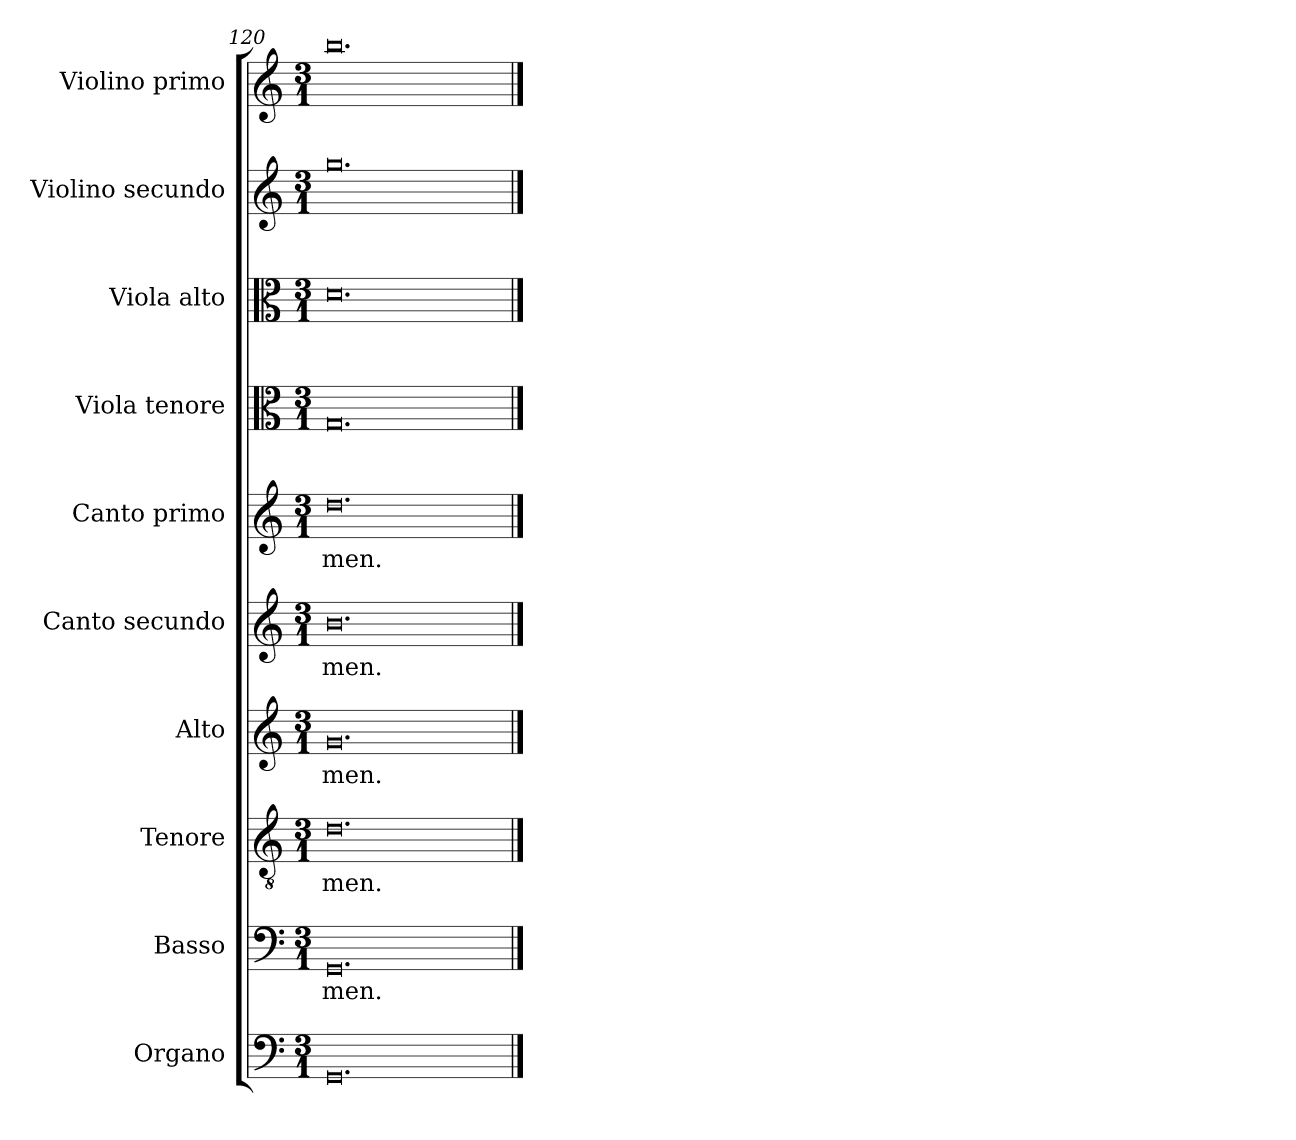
**kern	**kern	**text	**kern	**text	**kern	**text	**kern	**text	**kern	**text	**kern	**kern	**kern	**kern
*part10	*part9	*part9	*part8	*part8	*part7	*part7	*part6	*part6	*part5	*part5	*part4	*part3	*part2	*part1
*staff10	*staff9	*staff9	*staff8	*staff8	*staff7	*staff7	*staff6	*staff6	*staff5	*staff5	*staff4	*staff3	*staff2	*staff1
*I"Organo	*I"Basso	*	*I"Tenore	*	*I"Alto	*	*I"Canto secundo	*	*I"Canto primo	*	*I"Viola tenore	*I"Viola alto	*I"Violino secundo	*I"Violino primo
*clefF4	*clefF4	*	*clefGv2	*	*clefG2	*	*clefG2	*	*clefG2	*	*clefC3	*clefC3	*clefG2	*clefG2
*k[]	*k[]	*	*k[]	*	*k[]	*	*k[]	*	*k[]	*	*k[]	*k[]	*k[]	*k[]
*C:	*C:	*	*C:	*	*C:	*	*C:	*	*C:	*	*C:	*C:	*C:	*C:
*M3/1	*M3/1	*	*M3/1	*	*M3/1	*	*M3/1	*	*M3/1	*	*M3/1	*M3/1	*M3/1	*M3/1
=120	=120	=120	=120	=120	=120	=120	=120	=120	=120	=120	=120	=120	=120	=120
!	!	!LO:LY:b	!	!LO:LY:b	!	!LO:LY:b	!	!LO:LY:b	!	!LO:LY:b	!	!	!	!
0.GG	0.GG	-men.	0.d	-men.	0.g	-men.	0.b	-men.	0.dd	-men.	0.G	0.d	0.gg	0.bb
==	==	==	==	==	==	==	==	==	==	==	==	==	==	==
*-	*-	*-	*-	*-	*-	*-	*-	*-	*-	*-	*-	*-	*-	*-
